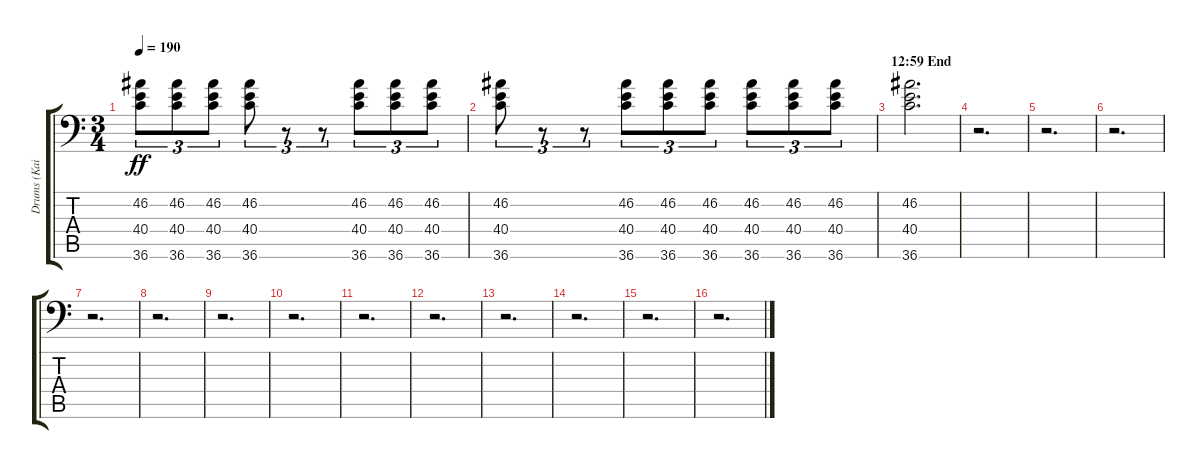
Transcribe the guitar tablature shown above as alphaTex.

\track ("Drums (Kai)" "Drums (Kai") {instrument acousticgrandpiano}
\staff {score tabs}
\tuning (C-1 C-1 C-1 C-1 C-1 C-1) {hide}
\ts (3 4)
\tempo 190
\clef f4
\ks c
(46.2 40.4 36.6).8{tu (3 2) dy ff} (46.2 40.4 36.6).8{tu (3 2)} (46.2 40.4 36.6).8{tu (3 2)} (46.2 40.4 36.6).8{tu (3 2)} r.8{tu (3 2)} r.8{tu (3 2)} (46.2 40.4 36.6).8{tu (3 2)} (46.2 40.4 36.6).8{tu (3 2)} (46.2 40.4 36.6).8{tu (3 2)} |
(46.2 40.4 36.6).8{tu (3 2)} r.8{tu (3 2)} r.8{tu (3 2)} (46.2 40.4 36.6).8{tu (3 2)} (46.2 40.4 36.6).8{tu (3 2)} (46.2 40.4 36.6).8{tu (3 2)} (46.2 40.4 36.6).8{tu (3 2)} (46.2 40.4 36.6).8{tu (3 2)} (46.2 40.4 36.6).8{tu (3 2)} |
\section ("" "12:59 End")
(46.2 40.4 36.6).2{d} |
r.2{d} |
r.2{d} |
r.2{d} |
r.2{d} |
r.2{d} |
r.2{d} |
r.2{d} |
r.2{d} |
r.2{d} |
r.2{d} |
r.2{d} |
r.2{d} |
r.2{d}
